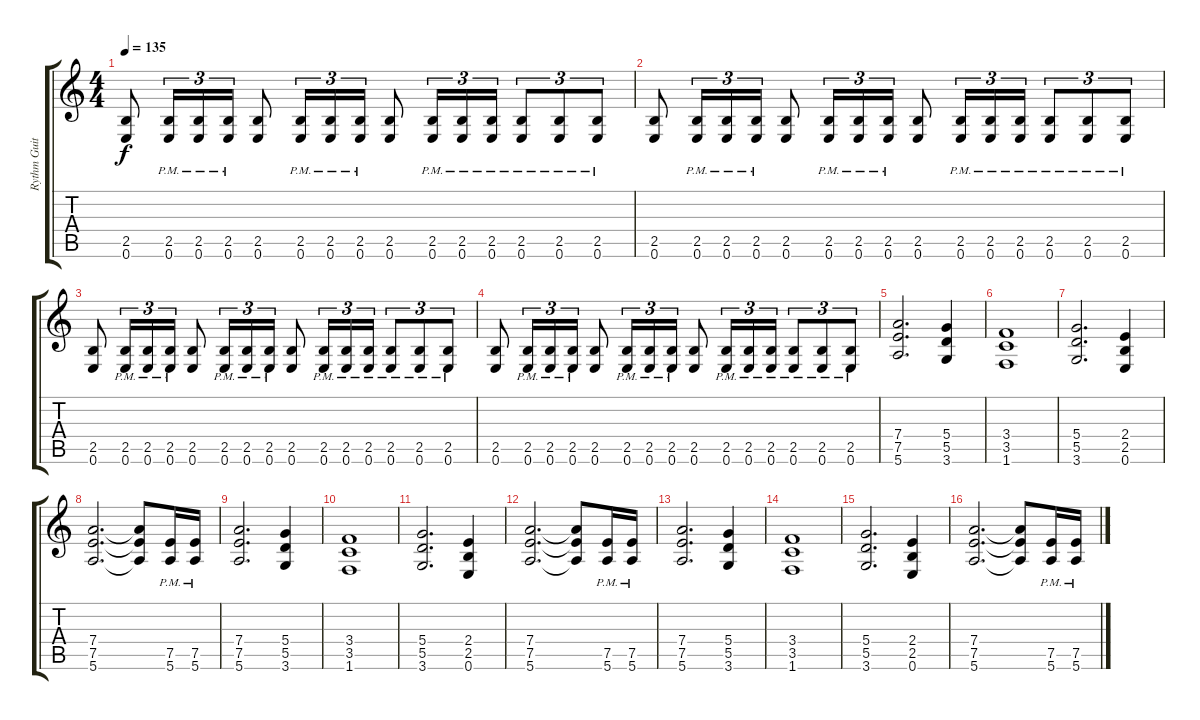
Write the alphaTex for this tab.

\track ("Rythm Guitar" "Rythm Guit") {instrument distortionguitar}
\staff {score tabs}
\tuning (E4 B3 G3 D3 A2 E2) {hide}
\ts (4 4)
\tempo 135
\clef g2
\ks c
(2.5 0.6).8{dy f} (2.5{pm} 0.6{pm}).16{tu (3 2)} (2.5{pm} 0.6{pm}).16{tu (3 2)} (2.5{pm} 0.6{pm}).16{tu (3 2)} (2.5 0.6).8 (2.5{pm} 0.6{pm}).16{tu (3 2)} (2.5{pm} 0.6{pm}).16{tu (3 2)} (2.5{pm} 0.6{pm}).16{tu (3 2)} (2.5 0.6).8 (2.5{pm} 0.6{pm}).16{tu (3 2)} (2.5{pm} 0.6{pm}).16{tu (3 2)} (2.5{pm} 0.6{pm}).16{tu (3 2)} (2.5{pm} 0.6{pm}).8{tu (3 2)} (2.5{pm} 0.6{pm}).8{tu (3 2)} (2.5{pm} 0.6{pm}).8{tu (3 2)} |
(2.5 0.6).8 (2.5{pm} 0.6{pm}).16{tu (3 2)} (2.5{pm} 0.6{pm}).16{tu (3 2)} (2.5{pm} 0.6{pm}).16{tu (3 2)} (2.5 0.6).8 (2.5{pm} 0.6{pm}).16{tu (3 2)} (2.5{pm} 0.6{pm}).16{tu (3 2)} (2.5{pm} 0.6{pm}).16{tu (3 2)} (2.5 0.6).8 (2.5{pm} 0.6{pm}).16{tu (3 2)} (2.5{pm} 0.6{pm}).16{tu (3 2)} (2.5{pm} 0.6{pm}).16{tu (3 2)} (2.5{pm} 0.6{pm}).8{tu (3 2)} (2.5{pm} 0.6{pm}).8{tu (3 2)} (2.5{pm} 0.6{pm}).8{tu (3 2)} |
(2.5 0.6).8 (2.5{pm} 0.6{pm}).16{tu (3 2)} (2.5{pm} 0.6{pm}).16{tu (3 2)} (2.5{pm} 0.6{pm}).16{tu (3 2)} (2.5 0.6).8 (2.5{pm} 0.6{pm}).16{tu (3 2)} (2.5{pm} 0.6{pm}).16{tu (3 2)} (2.5{pm} 0.6{pm}).16{tu (3 2)} (2.5 0.6).8 (2.5{pm} 0.6{pm}).16{tu (3 2)} (2.5{pm} 0.6{pm}).16{tu (3 2)} (2.5{pm} 0.6{pm}).16{tu (3 2)} (2.5{pm} 0.6{pm}).8{tu (3 2)} (2.5{pm} 0.6{pm}).8{tu (3 2)} (2.5{pm} 0.6{pm}).8{tu (3 2)} |
(2.5 0.6).8 (2.5{pm} 0.6{pm}).16{tu (3 2)} (2.5{pm} 0.6{pm}).16{tu (3 2)} (2.5{pm} 0.6{pm}).16{tu (3 2)} (2.5 0.6).8 (2.5{pm} 0.6{pm}).16{tu (3 2)} (2.5{pm} 0.6{pm}).16{tu (3 2)} (2.5{pm} 0.6{pm}).16{tu (3 2)} (2.5 0.6).8 (2.5{pm} 0.6{pm}).16{tu (3 2)} (2.5{pm} 0.6{pm}).16{tu (3 2)} (2.5{pm} 0.6{pm}).16{tu (3 2)} (2.5{pm} 0.6{pm}).8{tu (3 2)} (2.5{pm} 0.6{pm}).8{tu (3 2)} (2.5{pm} 0.6{pm}).8{tu (3 2)} |
(7.4 7.5 5.6).2{d} (5.4 5.5 3.6).4 |
(3.4 3.5 1.6).1 |
(5.4 5.5 3.6).2{d} (2.4 2.5 0.6).4 |
(7.4 7.5 5.6).2{d} (7.4{t} 7.5{t} 5.6{t}).8 (7.5{pm} 5.6{pm}).16 (7.5{pm} 5.6{pm}).16 |
(7.4 7.5 5.6).2{d} (5.4 5.5 3.6).4 |
(3.4 3.5 1.6).1 |
(5.4 5.5 3.6).2{d} (2.4 2.5 0.6).4 |
(7.4 7.5 5.6).2{d} (7.4{t} 7.5{t} 5.6{t}).8 (7.5{pm} 5.6{pm}).16 (7.5{pm} 5.6{pm}).16 |
(7.4 7.5 5.6).2{d} (5.4 5.5 3.6).4 |
(3.4 3.5 1.6).1 |
(5.4 5.5 3.6).2{d} (2.4 2.5 0.6).4 |
(7.4 7.5 5.6).2{d} (7.4{t} 7.5{t} 5.6{t}).8 (7.5{pm} 5.6{pm}).16 (7.5{pm} 5.6{pm}).16
